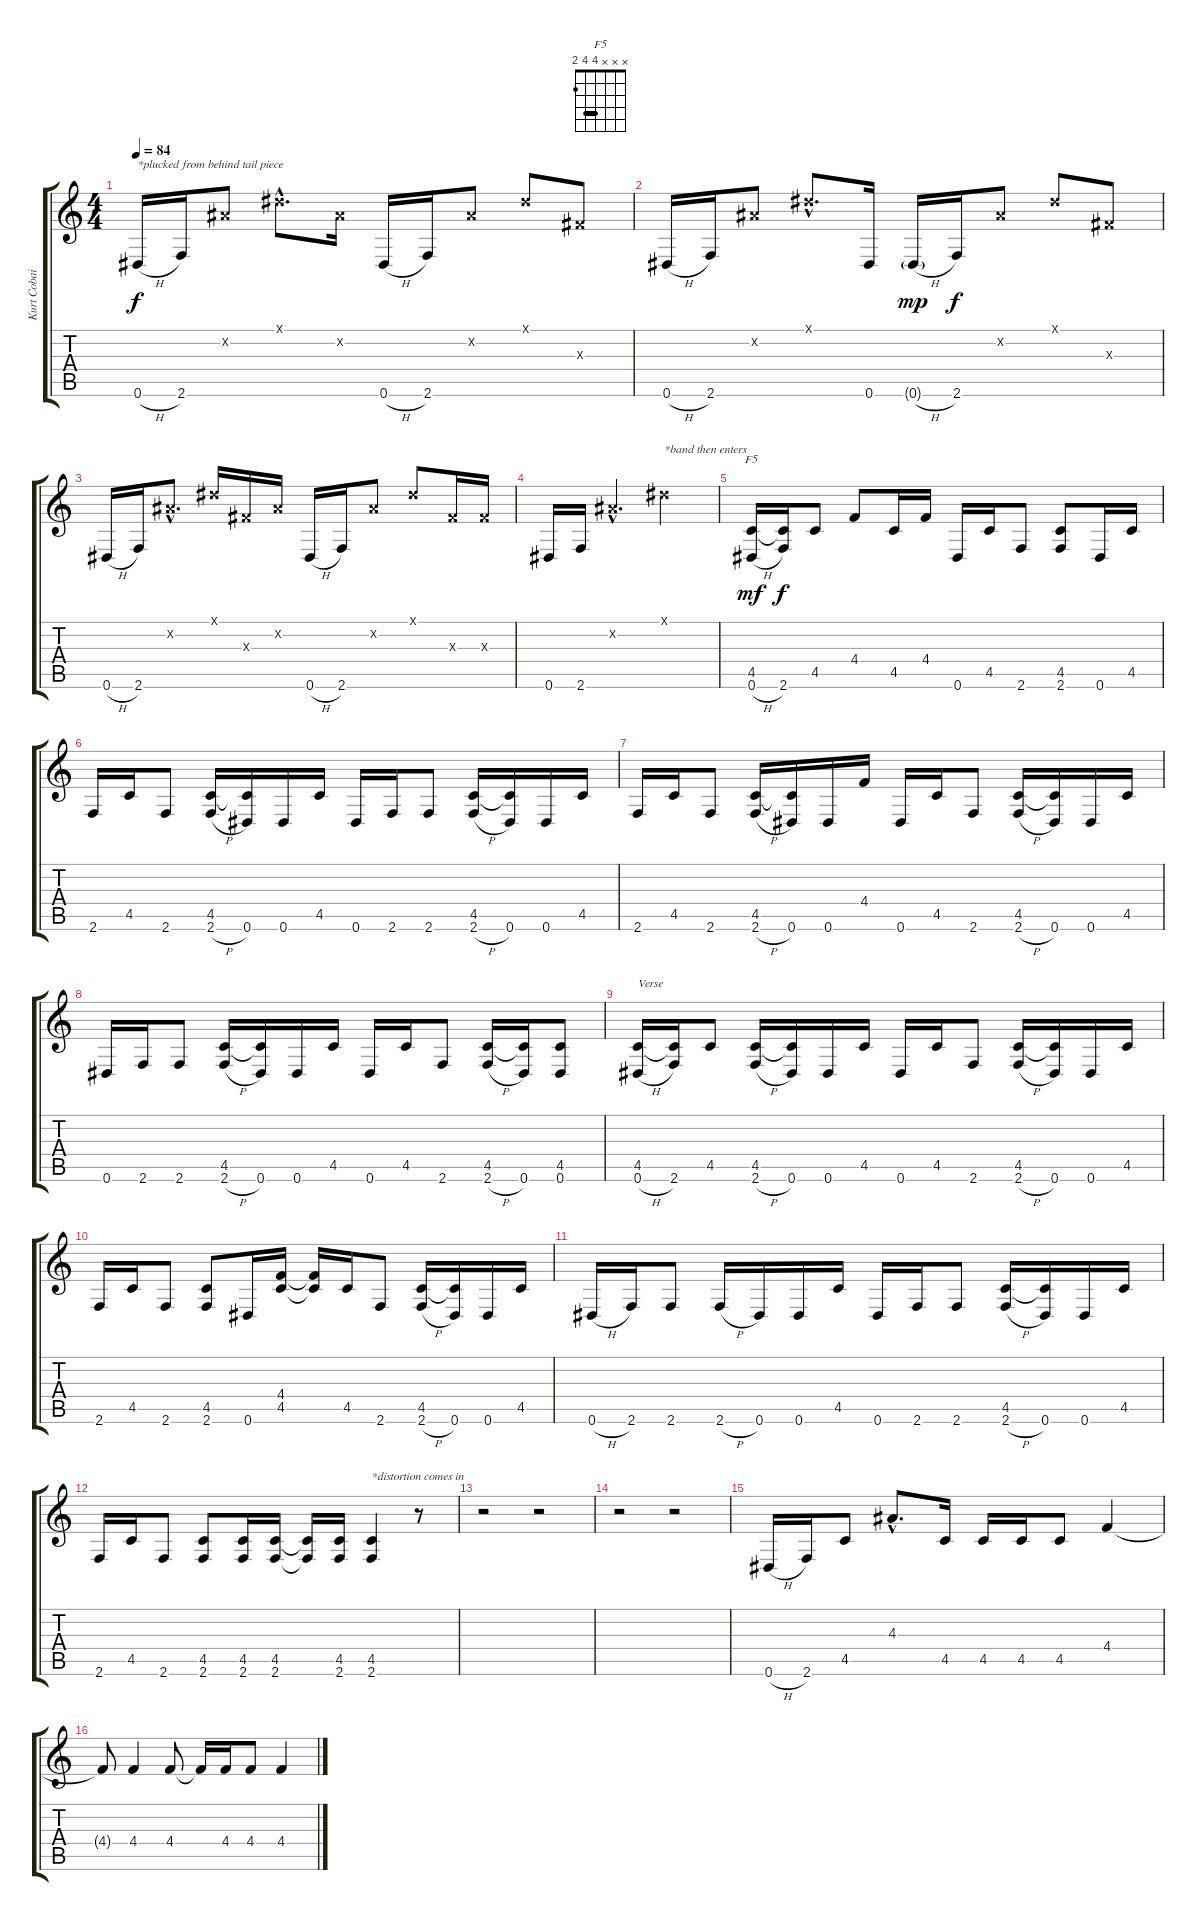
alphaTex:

\track ("Kurt Cobain (clean)" "Kurt Cobai") {instrument electricguitarclean}
\staff {score tabs}
\tuning (Eb4 Bb3 Gb3 Db3 Ab2 Eb2) {hide}
\chord ("F5" x x x 4 4 2) {barre 4}
\ts (4 4)
\tempo 84
\clef g2
\ks c
0.6{h}.16{txt "*plucked from behind tail piece" dy f instrument electricguitarclean} 2.6.16 0.2{x}.8 0.1{hac x}.8{d} 0.2{x}.16 0.6{h}.16 2.6.16 0.2{x}.8 0.1{x}.8 0.3{x}.8 |
0.6{h}.16 2.6.16 0.2{x}.8 0.1{hac x}.8{d} 0.6.16 0.6{h g}.16{dy mp} 2.6.16{dy f} 0.2{x}.8 0.1{x}.8 0.3{x}.8 |
0.6{h}.16 2.6.16 0.2{hac x}.8{d} 0.1{x}.16 0.3{x}.16 0.2{x}.16 0.6{h}.16 2.6.16 0.2{x}.8 0.1{x}.8 0.3{x}.16 0.3{x}.16 |
0.6.16 2.6.16 0.2{hac x}.4{d} 0.1{x}.2{txt "*band then enters"} |
(4.5 0.6{h}).16{ch "F5" dy mf} (4.5{t} 2.6).16{dy f} 4.5.8 4.4.8 4.5.16 4.4.16 0.6.16 4.5.16 2.6.8 (4.5 2.6).8 0.6.16 4.5.16 |
2.6.16 4.5.16 2.6.8 (4.5 2.6{h}).16 (4.5{t} 0.6).16 0.6.16 4.5.16 0.6.16 2.6.16 2.6.8 (4.5 2.6{h}).16 (4.5{t} 0.6).16 0.6.16 4.5.16 |
2.6.16 4.5.16 2.6.8 (4.5 2.6{h}).16 (4.5{t} 0.6).16 0.6.16 4.4.16 0.6.16 4.5.16 2.6.8 (4.5 2.6{h}).16 (4.5{t} 0.6).16 0.6.16 4.5.16 |
0.6.16 2.6.16 2.6.8 (4.5 2.6{h}).16 (4.5{t} 0.6).16 0.6.16 4.5.16 0.6.16 4.5.16 2.6.8 (4.5 2.6{h}).16 (4.5{t} 0.6).16 (4.5 0.6).8 |
(4.5 0.6{h}).16{txt "Verse"} (4.5{t} 2.6).16 4.5.8 (4.5 2.6{h}).16 (4.5{t} 0.6).16 0.6.16 4.5.16 0.6.16 4.5.16 2.6.8 (4.5 2.6{h}).16 (4.5{t} 0.6).16 0.6.16 4.5.16 |
2.6.16 4.5.16 2.6.8 (4.5 2.6).8 0.6.16 (4.4 4.5).16 (4.4{t} 4.5{t}).16 4.5.16 2.6.8 (4.5 2.6{h}).16 (4.5{t} 0.6).16 0.6.16 4.5.16 |
0.6{h}.16 2.6.16 2.6.8 2.6{h}.16 0.6.16 0.6.16 4.5.16 0.6.16 2.6.16 2.6.8 (4.5 2.6{h}).16 (4.5{t} 0.6).16 0.6.16 4.5.16 |
2.6.16 4.5.16 2.6.8 (4.5 2.6).8 (4.5 2.6).16 (4.5 2.6).16 (4.5{t} 2.6{t}).16 (4.5 2.6).16 (4.5 2.6).4{txt "*distortion comes in"} r.8 |
r.2 r.2 |
r.2 r.2 |
0.6{h}.16 2.6.16 4.5.8 4.3{hac}.8{d} 4.5.16 4.5.16 4.5.16 4.5.8 4.4.4 |
4.4{t}.8 4.4.4 4.4.8 4.4{t}.16 4.4.16 4.4.8 4.4.4
